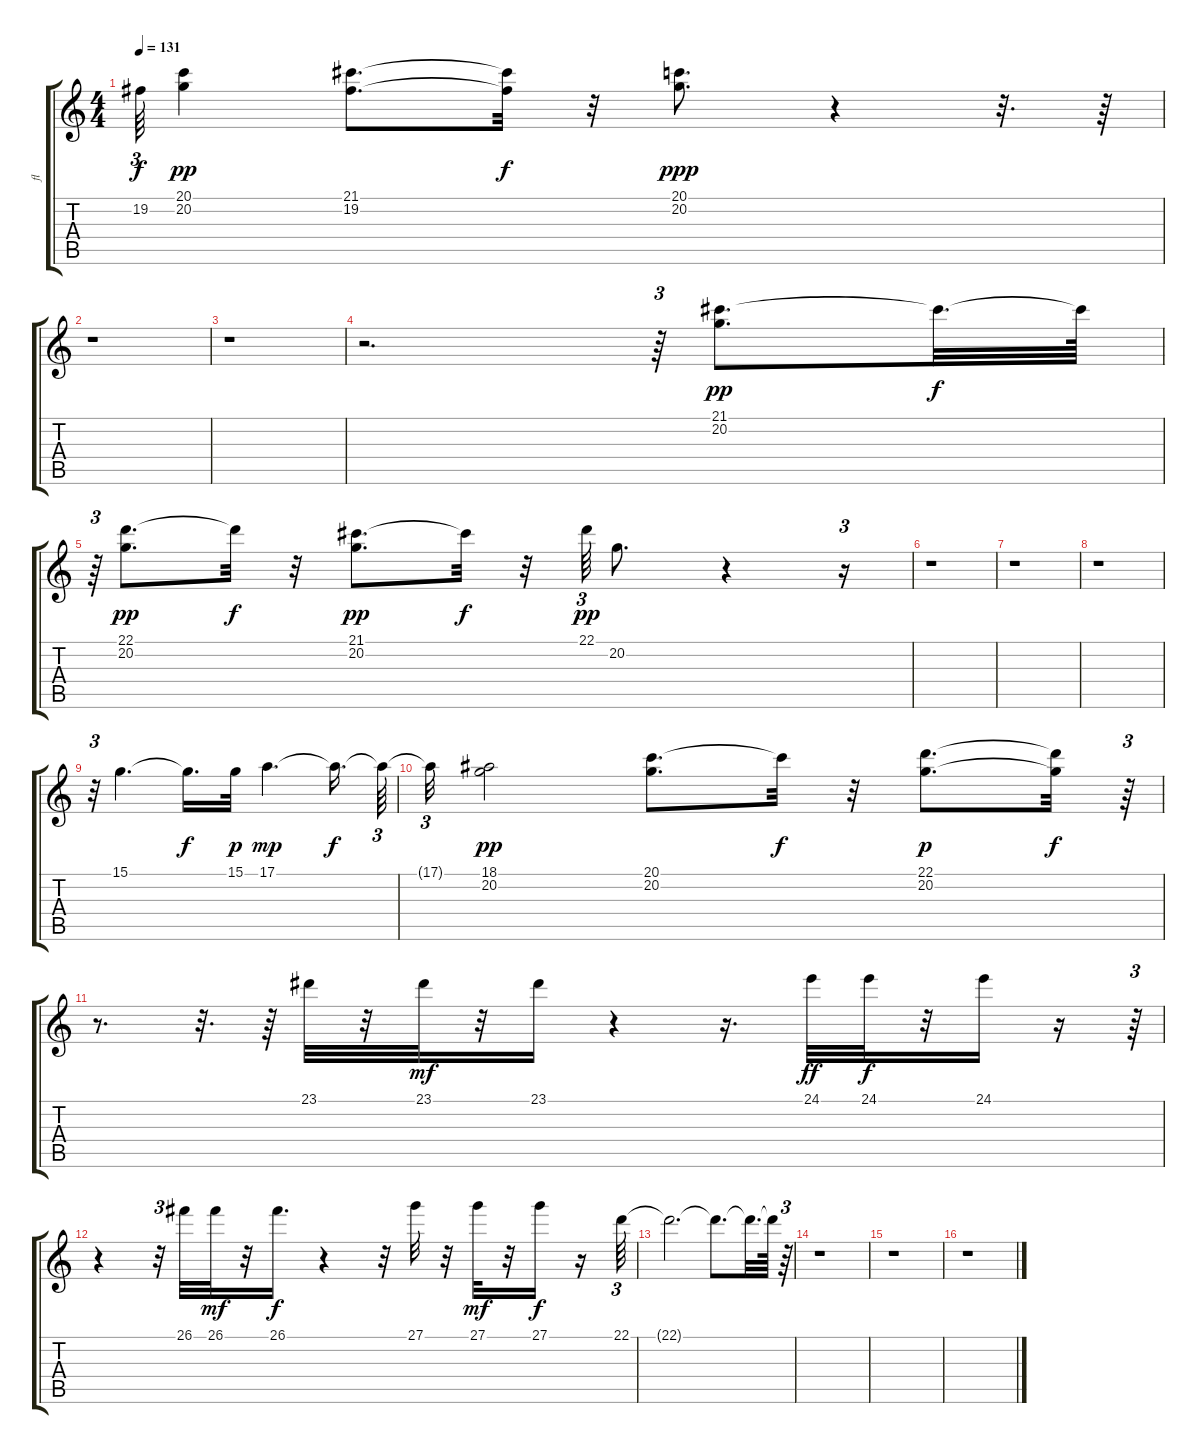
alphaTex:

\track ("fl" "fl") {instrument flute}
\staff {score tabs}
\tuning (E4 B3 G3 D3 A2 E2) {hide}
\ts (4 4)
\tempo 131
\clef g2
\ks c
19.2{t}.64{tu (3 2) dy f} (20.1 20.2).4{dy pp} (21.1 19.2).8{d} (21.1{t} 19.2{t}).32{dy f} r.32 (20.1 20.2).8{d dy ppp} r.4 r.32{d} r.64 |
r.1 |
r.1 |
r.2{d} r.64{tu (3 2)} (21.1 20.2).8{d dy pp} 21.1{t}.32{d dy f} 21.1{t}.64 |
r.64{tu (3 2)} (22.1 20.2).8{d dy pp} 22.1{t}.32{dy f} r.32 (21.1 20.2).8{d dy pp} 21.1{t}.32{dy f} r.32 22.1.64{tu (3 2) dy pp} 20.2.8{d} r.4 r.16{tu (3 2)} |
r.1 |
r.1 |
r.1 |
r.32{tu (3 2)} 15.1.4{d} 15.1{t}.16{d dy f} 15.1.32{dy p} 17.1.4{d dy mp} 17.1{t}.16{d dy f} 17.1{t}.64{tu (3 2)} |
17.1{t}.32{tu (3 2)} (18.1 20.2).2{dy pp} (20.1 20.2).8{d} 20.1{t}.32{dy f} r.32 (22.1 20.2).8{d dy p} (22.1{t} 20.2{t}).32{dy f} r.64{tu (3 2)} |
r.8{d} r.32{d} r.64 23.1.32 r.32 23.1.32{dy mf} r.32 23.1.16 r.4 r.16{d} 24.1.32{dy ff} 24.1.32{dy f} r.32 24.1.16 r.16 r.64{tu (3 2)} |
r.4 r.32{tu (3 2)} 26.1.32 26.1.32{dy mf} r.32 26.1.16{d dy f} r.4 r.32 27.1.32 r.32 27.1.32{dy mf} r.32 27.1.16{dy f} r.16 22.1.64{tu (3 2)} |
22.1{t}.2{d} 22.1{t}.8{d} 22.1{t}.32{d} 22.1{t}.64 r.64{tu (3 2)} |
r.1 |
r.1 |
r.1
